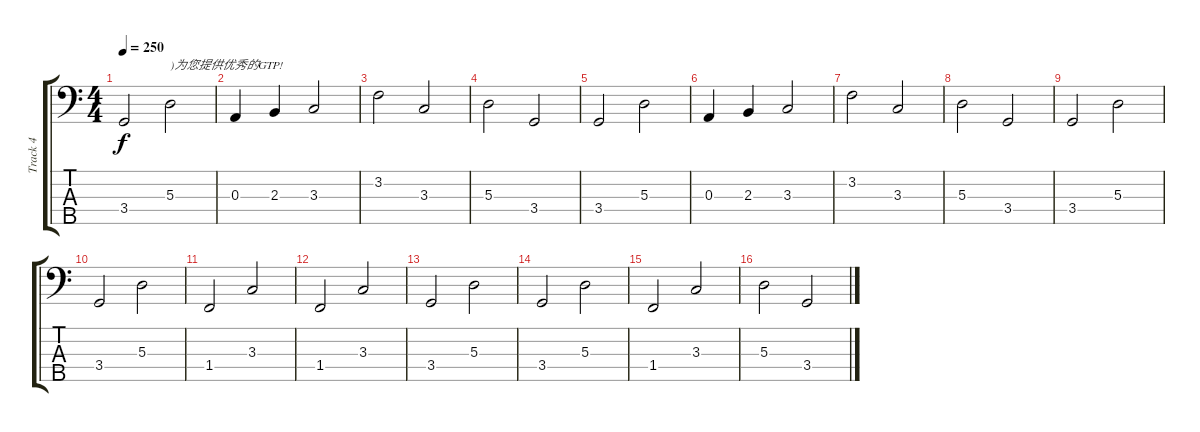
\track ("Track 4" "Track 4") {instrument electricbassfinger}
\staff {score tabs}
\tuning (G2 D2 A1 E1 B0) {hide}
\ts (4 4)
\tempo 250
\clef f4
\ks c
3.4.2{dy f} 5.3.2{txt ")为您提供优秀的GTP!"} |
0.3.4 2.3.4 3.3.2 |
3.2.2 3.3.2 |
5.3.2 3.4.2 |
3.4.2 5.3.2 |
0.3.4 2.3.4 3.3.2 |
3.2.2 3.3.2 |
5.3.2 3.4.2 |
3.4.2 5.3.2 |
3.4.2 5.3.2 |
1.4.2 3.3.2 |
1.4.2 3.3.2 |
3.4.2 5.3.2 |
3.4.2 5.3.2 |
1.4.2 3.3.2 |
5.3.2 3.4.2
